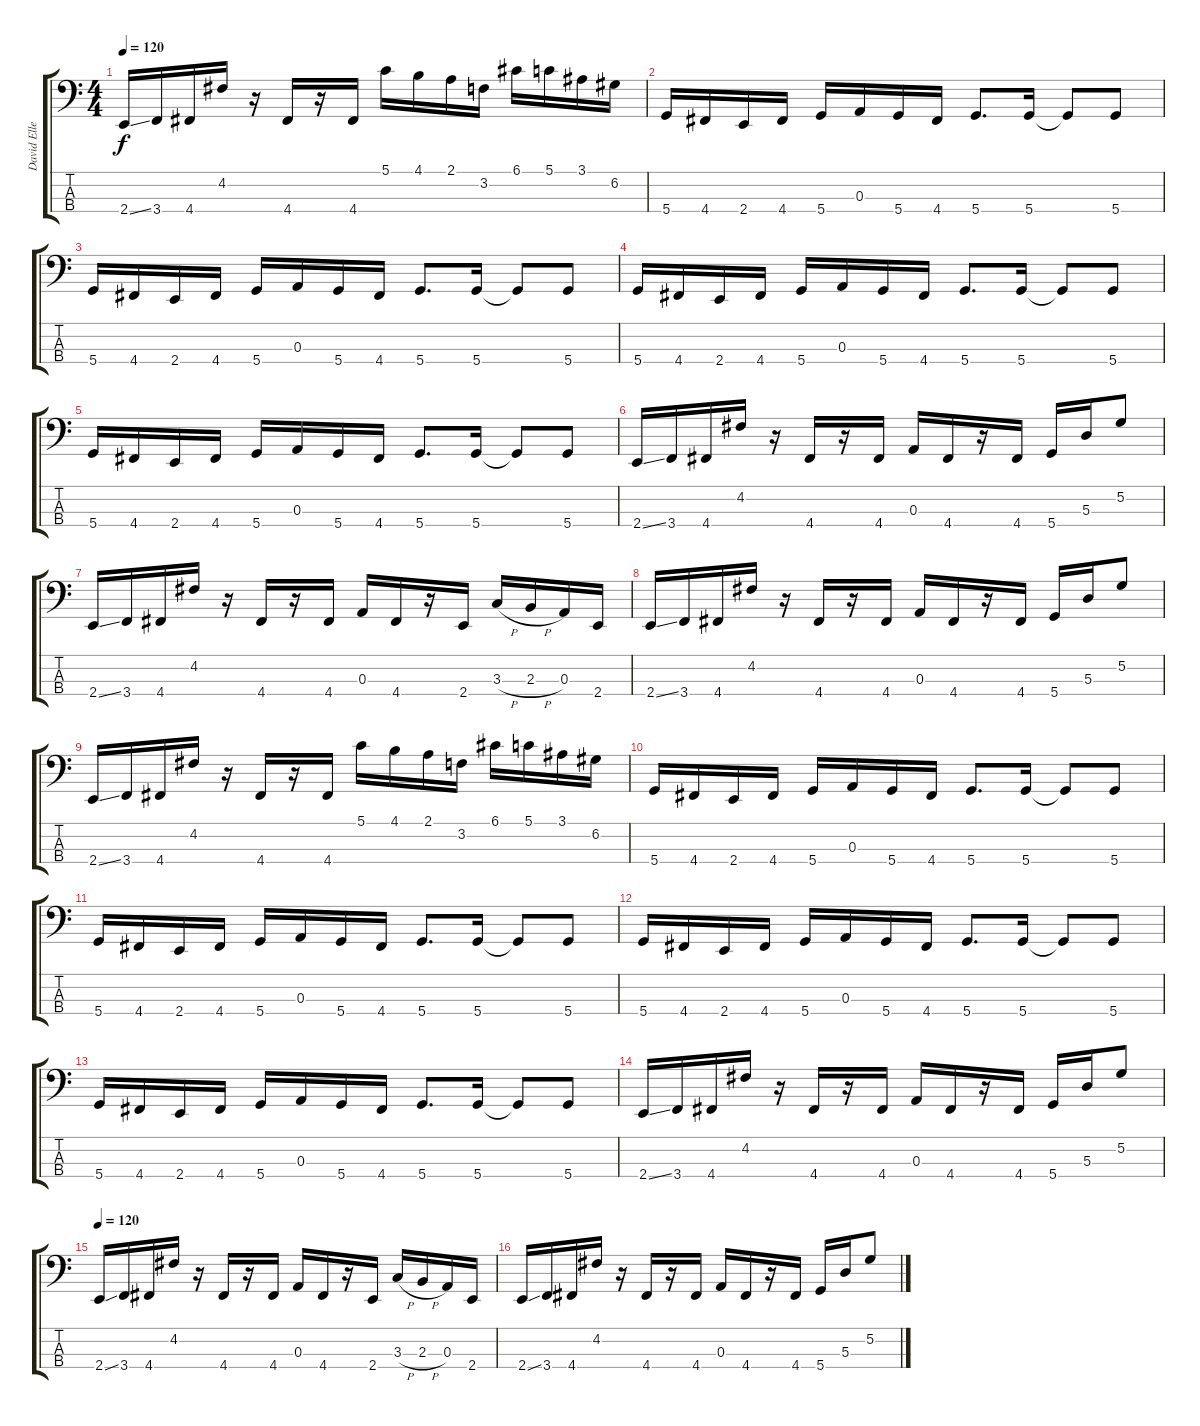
\track ("David Ellefson" "David Elle") {instrument electricbasspick}
\staff {score tabs}
\tuning (G2 D2 A1 D1) {hide}
\ts (4 4)
\tempo 120
\clef f4
\ks c
2.4{ss}.16{dy f} 3.4.16 4.4.16 4.2.16 r.16 4.4.16 r.16 4.4.16 5.1.16 4.1.16 2.1.16 3.2.16 6.1.16 5.1.16 3.1.16 6.2.16 |
5.4.16 4.4.16 2.4.16 4.4.16 5.4.16 0.3.16 5.4.16 4.4.16 5.4.8{d} 5.4.16 5.4{t}.8 5.4.8 |
5.4.16 4.4.16 2.4.16 4.4.16 5.4.16 0.3.16 5.4.16 4.4.16 5.4.8{d} 5.4.16 5.4{t}.8 5.4.8 |
5.4.16 4.4.16 2.4.16 4.4.16 5.4.16 0.3.16 5.4.16 4.4.16 5.4.8{d} 5.4.16 5.4{t}.8 5.4.8 |
5.4.16 4.4.16 2.4.16 4.4.16 5.4.16 0.3.16 5.4.16 4.4.16 5.4.8{d} 5.4.16 5.4{t}.8 5.4.8 |
2.4{ss}.16 3.4.16 4.4.16 4.2.16 r.16 4.4.16 r.16 4.4.16 0.3.16 4.4.16 r.16 4.4.16 5.4.16 5.3.16 5.2.8 |
2.4{ss}.16 3.4.16 4.4.16 4.2.16 r.16 4.4.16 r.16 4.4.16 0.3.16 4.4.16 r.16 2.4.16 3.3{h}.16 2.3{h}.16 0.3.16 2.4.16 |
2.4{ss}.16 3.4.16 4.4.16 4.2.16 r.16 4.4.16 r.16 4.4.16 0.3.16 4.4.16 r.16 4.4.16 5.4.16 5.3.16 5.2.8 |
2.4{ss}.16 3.4.16 4.4.16 4.2.16 r.16 4.4.16 r.16 4.4.16 5.1.16 4.1.16 2.1.16 3.2.16 6.1.16 5.1.16 3.1.16 6.2.16 |
5.4.16 4.4.16 2.4.16 4.4.16 5.4.16 0.3.16 5.4.16 4.4.16 5.4.8{d} 5.4.16 5.4{t}.8 5.4.8 |
5.4.16 4.4.16 2.4.16 4.4.16 5.4.16 0.3.16 5.4.16 4.4.16 5.4.8{d} 5.4.16 5.4{t}.8 5.4.8 |
5.4.16 4.4.16 2.4.16 4.4.16 5.4.16 0.3.16 5.4.16 4.4.16 5.4.8{d} 5.4.16 5.4{t}.8 5.4.8 |
5.4.16 4.4.16 2.4.16 4.4.16 5.4.16 0.3.16 5.4.16 4.4.16 5.4.8{d} 5.4.16 5.4{t}.8 5.4.8 |
2.4{ss}.16 3.4.16 4.4.16 4.2.16 r.16 4.4.16 r.16 4.4.16 0.3.16 4.4.16 r.16 4.4.16 5.4.16 5.3.16 5.2.8 |
\tempo 120
2.4{ss}.16 3.4.16 4.4.16 4.2.16 r.16 4.4.16 r.16 4.4.16 0.3.16 4.4.16 r.16 2.4.16 3.3{h}.16 2.3{h}.16 0.3.16 2.4.16 |
2.4{ss}.16 3.4.16 4.4.16 4.2.16 r.16 4.4.16 r.16 4.4.16 0.3.16 4.4.16 r.16 4.4.16 5.4.16 5.3.16 5.2.8
